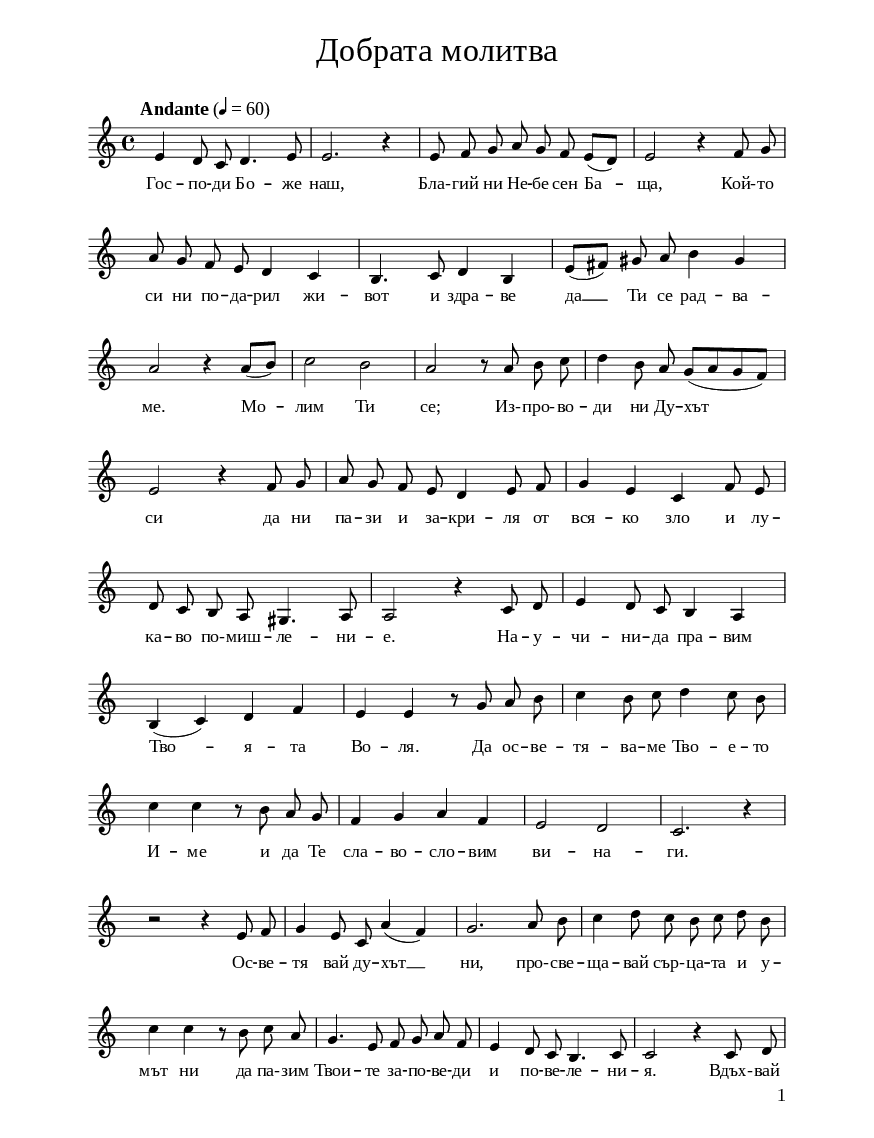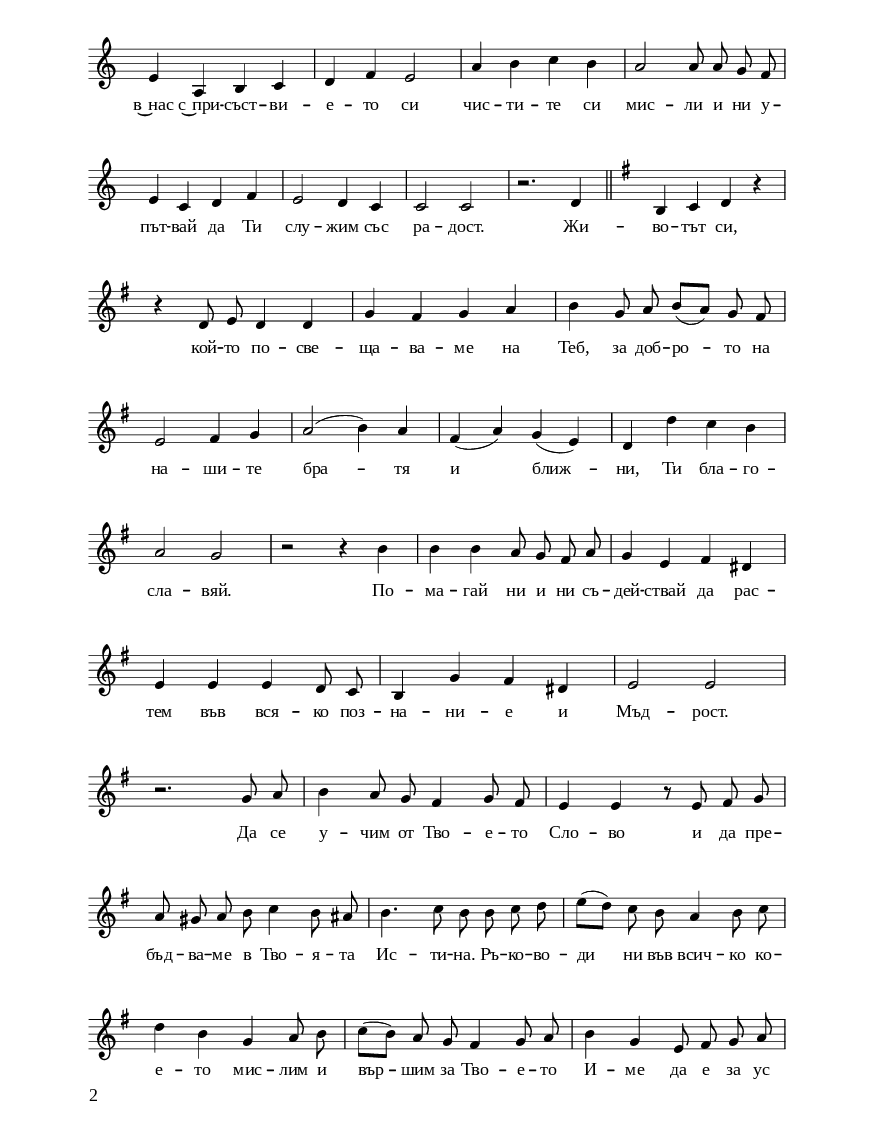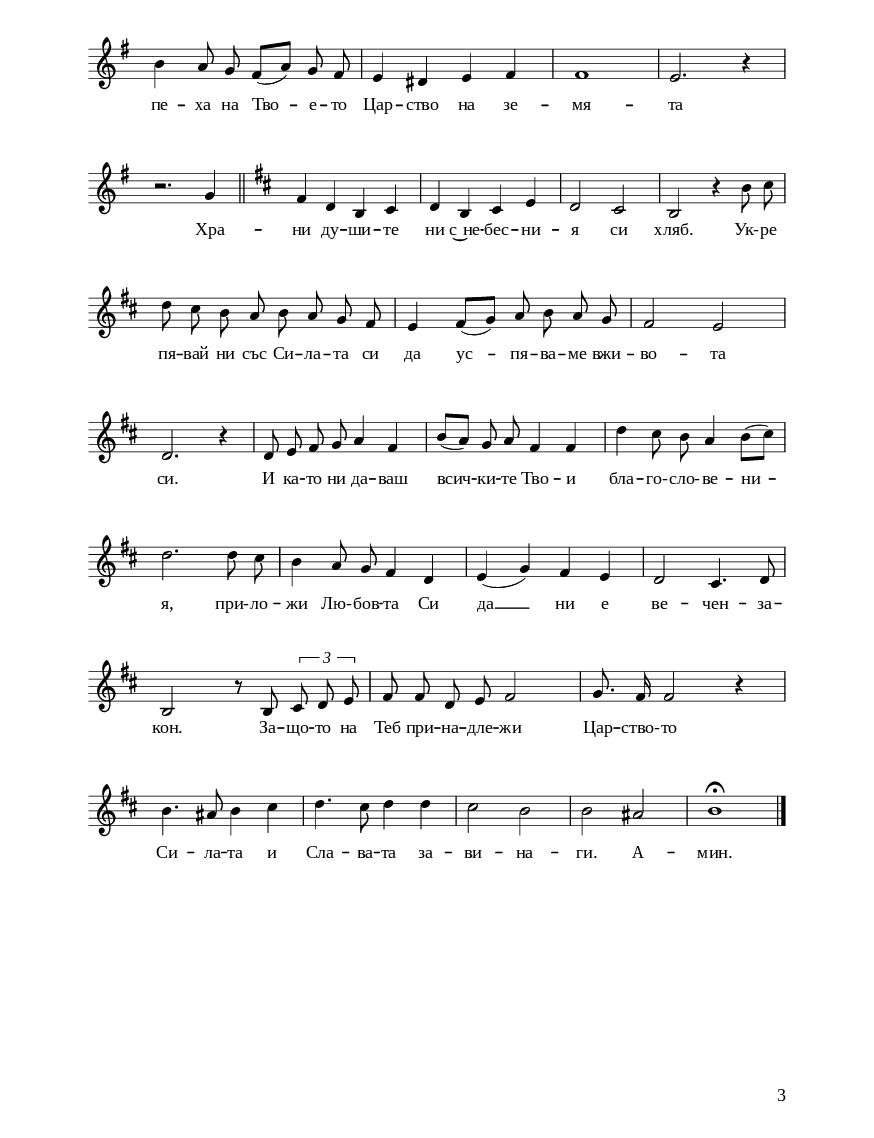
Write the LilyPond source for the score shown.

\version "2.24.2"

% include paper part and global functions
\include "include/globals.ily"

\bookpart {
  \include "include/bookpart-paper.ily"
  \score {
    \include "include/score-layout.ily"

    \new Voice  \absolute {
      \clef treble
      \key c \major
      \time 4/4
      \tempoFunc "Andante" 4 "60"
      \autoBeamOff
      e'4  d'8  c'8  d'4.
      e'8 | % 2
      e'2. r4 | % 3
      e'8  f'8  g'8  a'8  g'8
      f'8  e'8 ( [  d'8 ) ] | % 4
      e'2 r4  f'8  g'8 \break | % 5
      a'8  g'8  f'8  e'8  d'4
      c'4 | % 6
      b4.  c'8  d'4  b4 | % 7
      e'8 ( [  fis'8 ) ]  gis'8  a'8
      b'4  gis'4 | \break % 8 
      a'2 r4  a'8 ( [  b'8 ) ] | % 9
      c''2  b'2 |
      a'2 r8  a'8  b'8  c''8 | % 11
      d''4  b'8  a'8  g'8 ( [  a'8
      g'8  f'8 ) ] | \break % 12
      e'2 r4  f'8  g'8 | % 13
      a'8  g'8  f'8  e'8  d'4
      e'8  f'8 | % 14
      g'4  e'4  c'4  f'8  e'8 | \break % 15
      d'8  c'8  b8  a8  gis4.
      a8 | % 16
      a2 r4  c'8  d'8 | % 17
      e'4  d'8  c'8  b4  a4 | \break % 18
      b4 (  c'4 )  d'4  f'4 | % 19
      e'4  e'4 r8  g'8  a'8  b'8 |

      c''4  b'8  c''8  d''4
      c''8  b'8 |  \break % 21
      c''4  c''4 r8  b'8  a'8
      g'8 | % 22
      f'4  g'4  a'4  f'4 | % 23
      e'2  d'2  | % 24
      c'2. r4 | \break % 25
      r2 r4  e'8  f'8 | % 26
      g'4  e'8  c'8  a'4 (  f'4 ) | % 27
      g'2.  a'8  b'8 | % 28
      c''4  d''8  c''8  b'8
      c''8  d''8  b'8 \break | % 29
      c''4  c''4 r8  b'8  c''8
      a'8 |
      g'4.  e'8  f'8  g'8  a'8
      f'8 | % 31
      e'4  d'8  c'8  b4.  c'8 | % 32
      c'2 r4  c'8  d'8 \break | % 33
      e'4  a4  b4  c'4 | % 34
      d'4  f'4  e'2 | % 35
      a'4  b'4  c''4  b'4 | % 36
      a'2  a'8  a'8  g'8  f'8 | \break % 37
      e'4  c'4  d'4  f'4  | % 38
      e'2  d'4  c'4 | % 39
      c'2  c'2 |
      r2.  d'4 \bar "||"
      \key g \major  b4  c'4  d'4 r4 |\break % 42
      r4  d'8  e'8  d'4  d'4 | % 43
      g'4  fis'4  g'4  a'4 | % 44
      b'4  g'8  a'8  b'8 ( [  a'8 )
      ]  g'8  fis'8 | \break % 45
      e'2  fis'4  g'4 |  % 46
      a'2 (  b'4 )  a'4 | % 47
      fis'4 (  a'4 )  g'4 (  e'4 ) | % 48
      d'4  d''4  c''4  b'4 | \break % 49
      a'2  g'2 |
      r2 r4  b'4 | % 51
      b'4  b'4  a'8  g'8  fis'8
      a'8 | % 52
      g'4  e'4  fis'4  dis'4 | \break % 53
      e'4  e'4  e'4  d'8  c'8  | % 54
      b4  g'4  fis'4  dis'4 | % 55
      e'2  e'2 | \break % 56
      r2.  g'8  a'8 | % 57
      b'4  a'8  g'8  fis'4  g'8
      fis'8 | % 58
      e'4  e'4 r8  e'8  fis'8  g'8
      \break | % 59
      a'8  gis'8  a'8  b'8  c''4
      b'8  ais'8 |
      b'4.  c''8  b'8  b'8
      c''8  d''8 | % 61
      e''8 ( [  d''8 ) ]  c''8  b'8
      a'4  b'8  c''8 | \break % 62
      d''4  b'4  g'4  a'8  b'8 | % 63
      c''8 ( [  b'8 ) ]  a'8  g'8
      fis'4  g'8  a'8 | % 64
      b'4  g'4  e'8  fis'8  g'8
      a'8 | \break % 65
      b'4  a'8  g'8  fis'8 ( [  a'8
      ) ]  g'8  fis'8 | % 66
      e'4  dis'4  e'4  fis'4 | % 67
      fis'1  | % 68
      e'2. r4 | \break % 69
      r2.  g'4 \bar "||"
      \key b \minor  fis'4  d'4  b4  cis'4 | % 71
      d'4  b4  cis'4  e'4 | % 72
      d'2  cis'2 | % 73
      b2 r4  b'8  cis''8 \break | % 74
      d''8  cis''8  b'8  a'8
      b'8  a'8  g'8  fis'8 | % 75
      e'4  fis'8 ( [  g'8 ) ]  a'8
      b'8  a'8  g'8 | % 76
      fis'2  e'2 \break | % 77
      d'2. r4  | % 78
      d'8  e'8  fis'8  g'8  a'4
      fis'4 | % 79
      b'8 ( [  a'8 ) ]  g'8  a'8  fis'4
      fis'4 |
      d''4  cis''8  b'8  a'4
      b'8 ( [  cis''8 ) ] | \break % 81
      d''2.  d''8  cis''8  | % 82
      b'4  a'8  g'8  fis'4  d'4 | % 83
      e'4 (  g'4 )  fis'4  e'4 | % 84
      d'2  cis'4.  d'8 |\break % 85
      b2 r8  b8 \times 2/3 {
        cis'8  d'8  e'8
      }
      | % 86
      fis'8  fis'8  d'8  e'8  fis'2
      | % 87
      g'8.  fis'16  fis'2 r4   \break | % 88
      b'4.  ais'8  b'4  cis''4 | % 89
      d''4.  cis''8  d''4  d''4 |

      cis''2  b'2 | % 91
      b'2  ais'2 | % 92
      b'1 \fermata \bar "|."
    }

    \addlyrics {
      Гос -- по -- ди Бо -- же наш,
      "Бла-" -- гий ни Не -- бе -- сен Ба -- ща, "Кой-"
      -- то си ни по -- да -- рил жи -- вот и здра --
      ве да  __ Ти се рад -- ва -- ме. Мо -- лим Ти се;
      "Из-" -- "про-" -- во -- ди ни Ду --
      хът си да ни па -- зи и за -- кри -- ля от вся --
      ко зло и лу -- ка -- во "по-" -- миш -- ле -- ни
      -- е. На -- у -- чи -- ни -- да пра -- вим Тво
      -- я -- та Во -- ля. Да ос -- ве -- тя -- ва
      -- ме Тво -- е -- то И -- ме и да Те сла --
      во -- сло -- вим ви -- на -- ги. Ос -- ве -- тя
      вай ду -- хът __ ни, "про-" -- све -- ща -- вай
      "сър-"  -- ца -- та и у -- мът ни да "па-" -- зим
      Твои -- те за -- по -- ве -- ди и по -- ве
      -- ле -- ни -- я. "Вдъх-" -- вай в~нас с~при -- съст --
      ви -- е -- то си чис -- ти -- те си мис -- ли
      и ни у -- път -- вай да Ти слу -- жим със ра
      -- дост. Жи -- во -- тът си, кой -- то по -- све
      -- ща -- ва -- ме на Теб, за доб -- ро -- то
      на на -- ши -- те бра -- тя и  ближ
      -- ни, Ти бла -- го -- сла -- вяй. По -- ма --
      гай ни и ни съ -- дей -- ствай да рас -- тем
      във вся -- ко поз -- на -- ни -- е и Мъд --
      рост. Да се у -- чим от Тво -- е -- то Сло --
      во и да пре -- бъд -- ва -- ме в Тво -- я --
      та Ис -- ти -- на. Ръ -- ко -- во -- ди  ни
      във всич -- ко ко -- е -- то мис -- лим и вър
      -- шим за Тво -- е -- то И -- ме да е за
      ус пе -- ха на Тво -- е -- то Цар -- ство
      на зе -- мя -- та Хра -- ни ду -- ши -- те ни
      с~не -- бес -- ни -- я си хляб. "Ук-" -- ре пя --
      вай ни със Си -- ла -- та си да ус -- пя
      -- ва -- ме вжи -- во -- та си. И ка -- то ни
      да -- ваш всич -- ки -- те Тво -- и бла --
      "го-" -- "сло-" -- ве -- ни -- я, "при-" -- ло -- жи
      "Лю-" -- бов -- та Си да  __ ни е ве -- чен --
      за -- кон. За -- що -- то на Теб при -- на --
      дле -- жи Цар -- "ство-" -- то Си -- ла -- та и Сла
      -- ва -- та за -- ви -- на -- ги. А -- мин.}

      \header {
        title = \titleFunc "Добрата молитва" "Dobrata molitva"
      }

      \midi{}

    } % score




  } % bookpart

  % Più mosso
  %
